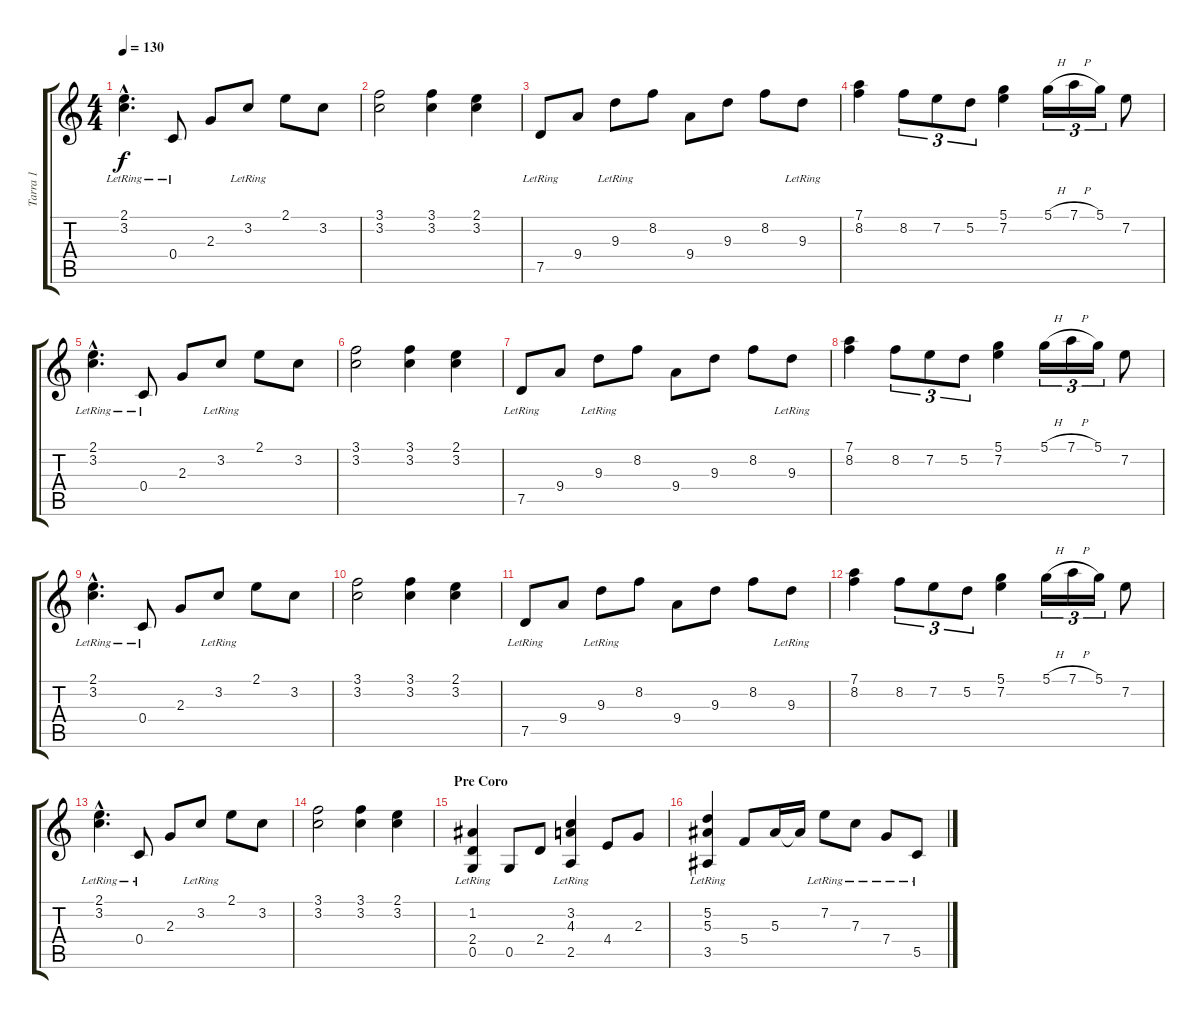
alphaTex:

\track ("Tarra 1" "Tarra 1") {instrument acousticguitarnylon}
\staff {score tabs}
\tuning (D4 A3 F3 C3 G2 D2) {hide}
\ts (4 4)
\tempo 130
\clef g2
\ks c
(2.1{hac lr} 3.2{hac lr}).4{d dy f} 0.4{lr}.8 2.3.8 3.2{lr}.8 2.1.8 3.2.8 |
(3.1 3.2).2 (3.1 3.2).4 (2.1 3.2).4 |
7.5{lr}.8 9.4.8 9.3{lr}.8 8.2.8 9.4.8 9.3.8 8.2.8 9.3{lr}.8 |
(7.1 8.2).4 8.2.8{tu (3 2)} 7.2.8{tu (3 2)} 5.2.8{tu (3 2)} (5.1 7.2).4 5.1{h}.16{tu (3 2)} 7.1{h}.16{tu (3 2)} 5.1.16{tu (3 2)} 7.2.8 |
(2.1{hac lr} 3.2{hac lr}).4{d} 0.4{lr}.8 2.3.8 3.2{lr}.8 2.1.8 3.2.8 |
(3.1 3.2).2 (3.1 3.2).4 (2.1 3.2).4 |
7.5{lr}.8 9.4.8 9.3{lr}.8 8.2.8 9.4.8 9.3.8 8.2.8 9.3{lr}.8 |
(7.1 8.2).4 8.2.8{tu (3 2)} 7.2.8{tu (3 2)} 5.2.8{tu (3 2)} (5.1 7.2).4 5.1{h}.16{tu (3 2)} 7.1{h}.16{tu (3 2)} 5.1.16{tu (3 2)} 7.2.8 |
(2.1{hac lr} 3.2{hac lr}).4{d} 0.4{lr}.8 2.3.8 3.2{lr}.8 2.1.8 3.2.8 |
(3.1 3.2).2 (3.1 3.2).4 (2.1 3.2).4 |
7.5{lr}.8 9.4.8 9.3{lr}.8 8.2.8 9.4.8 9.3.8 8.2.8 9.3{lr}.8 |
(7.1 8.2).4 8.2.8{tu (3 2)} 7.2.8{tu (3 2)} 5.2.8{tu (3 2)} (5.1 7.2).4 5.1{h}.16{tu (3 2)} 7.1{h}.16{tu (3 2)} 5.1.16{tu (3 2)} 7.2.8 |
(2.1{hac lr} 3.2{hac lr}).4{d} 0.4{lr}.8 2.3.8 3.2{lr}.8 2.1.8 3.2.8 |
(3.1 3.2).2 (3.1 3.2).4 (2.1 3.2).4 |
\section ("" "Pre Coro")
(1.2{lr} 2.4{lr} 0.5{lr}).4 0.5.8 2.4.8 (3.2 4.3 2.5{lr}).4 4.4.8 2.3.8 |
(5.2{lr} 5.3{lr} 3.5{lr}).4 5.4.8 5.3.16 5.3{t}.16 7.2{lr}.8 7.3{lr}.8 7.4{lr}.8 5.5{lr}.8
